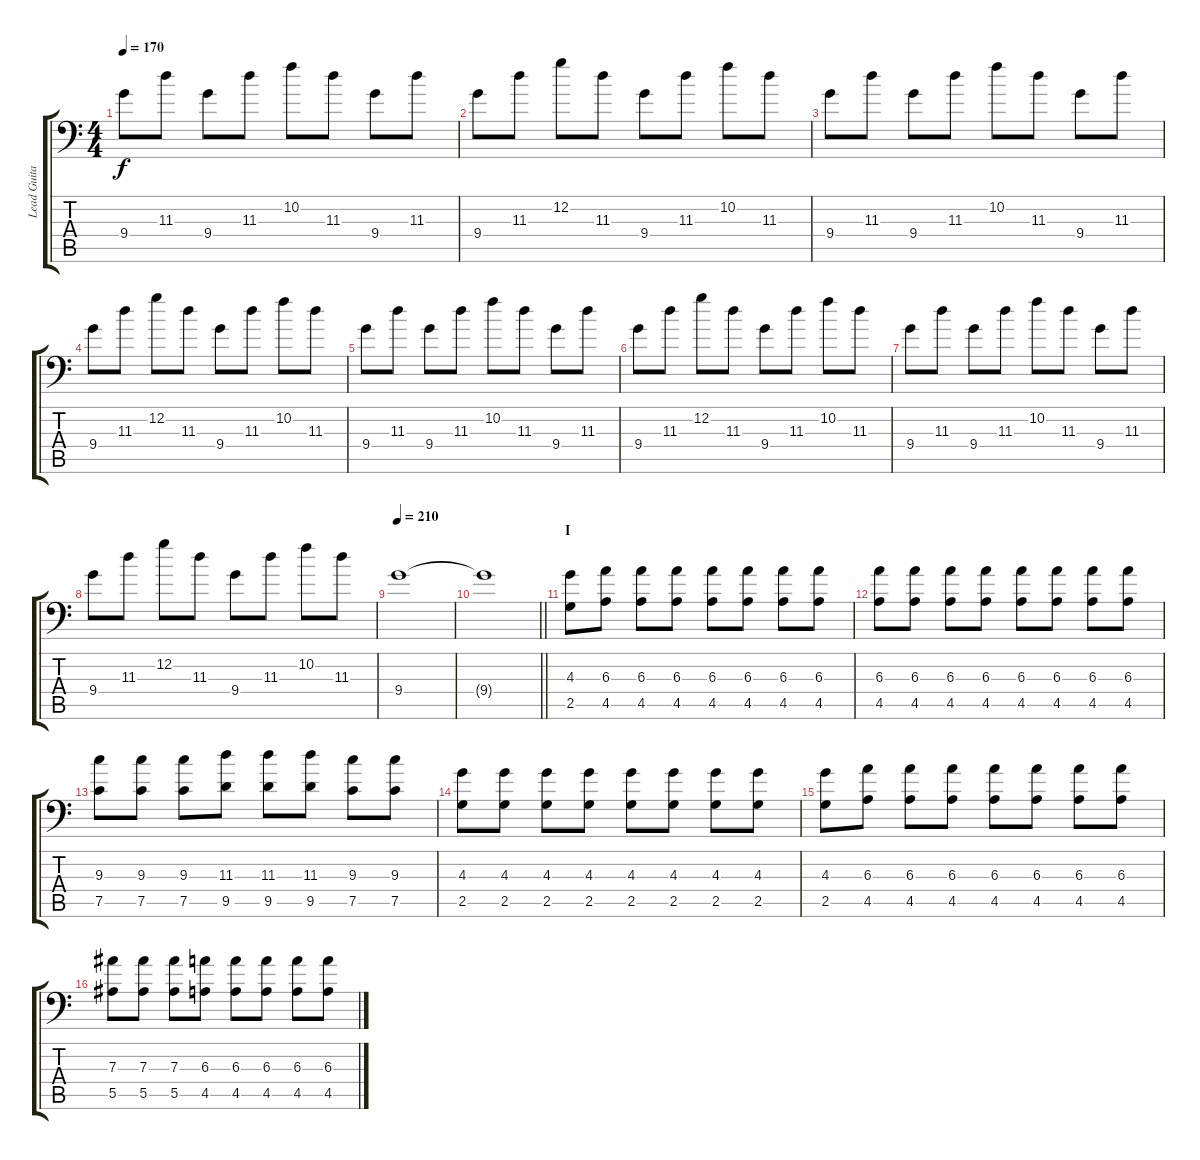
\track ("Lead Guitar: Michael Bujaki" "Lead Guita") {instrument overdrivenguitar}
\staff {score tabs}
\tuning (C4 G3 Eb3 Bb2 F2 Bb1) {hide}
\ts (4 4)
\tempo 170
\clef f4
\ks c
9.4.8{dy f} 11.3.8 9.4.8 11.3.8 10.2.8 11.3.8 9.4.8 11.3.8 |
9.4.8 11.3.8 12.2.8 11.3.8 9.4.8 11.3.8 10.2.8 11.3.8 |
9.4.8 11.3.8 9.4.8 11.3.8 10.2.8 11.3.8 9.4.8 11.3.8 |
9.4.8 11.3.8 12.2.8 11.3.8 9.4.8 11.3.8 10.2.8 11.3.8 |
9.4.8 11.3.8 9.4.8 11.3.8 10.2.8 11.3.8 9.4.8 11.3.8 |
9.4.8 11.3.8 12.2.8 11.3.8 9.4.8 11.3.8 10.2.8 11.3.8 |
9.4.8 11.3.8 9.4.8 11.3.8 10.2.8 11.3.8 9.4.8 11.3.8 |
9.4.8 11.3.8 12.2.8 11.3.8 9.4.8 11.3.8 10.2.8 11.3.8 |
\tempo 210
9.4.1 |
\barLineRight lightlight
9.4{t}.1 |
\section ("" "I")
(4.3 2.5).8 (6.3 4.5).8 (6.3 4.5).8 (6.3 4.5).8 (6.3 4.5).8 (6.3 4.5).8 (6.3 4.5).8 (6.3 4.5).8 |
(6.3 4.5).8 (6.3 4.5).8 (6.3 4.5).8 (6.3 4.5).8 (6.3 4.5).8 (6.3 4.5).8 (6.3 4.5).8 (6.3 4.5).8 |
(9.3 7.5).8 (9.3 7.5).8 (9.3 7.5).8 (11.3 9.5).8 (11.3 9.5).8 (11.3 9.5).8 (9.3 7.5).8 (9.3 7.5).8 |
(4.3 2.5).8 (4.3 2.5).8 (4.3 2.5).8 (4.3 2.5).8 (4.3 2.5).8 (4.3 2.5).8 (4.3 2.5).8 (4.3 2.5).8 |
(4.3 2.5).8 (6.3 4.5).8 (6.3 4.5).8 (6.3 4.5).8 (6.3 4.5).8 (6.3 4.5).8 (6.3 4.5).8 (6.3 4.5).8 |
(7.3 5.5).8 (7.3 5.5).8 (7.3 5.5).8 (6.3 4.5).8 (6.3 4.5).8 (6.3 4.5).8 (6.3 4.5).8 (6.3 4.5).8
